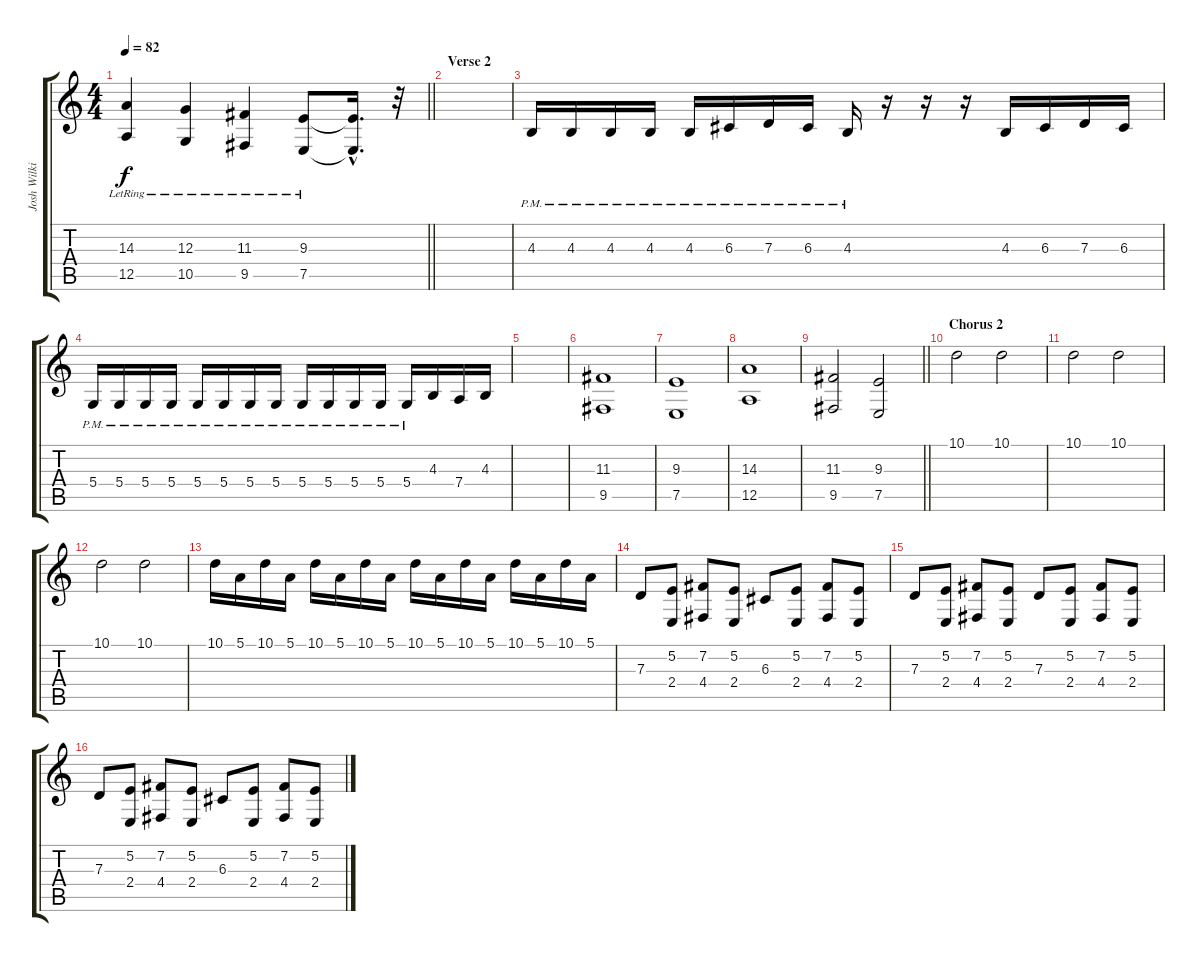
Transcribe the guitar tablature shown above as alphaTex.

\track ("Josh Wilkinson" "Josh Wilki") {instrument electricgrandpiano}
\staff {score tabs}
\tuning (E4 B3 G3 D3 A2 E2) {hide}
\ts (4 4)
\tempo 82
\clef g2
\barLineRight lightlight
\ks c
(14.3{lr} 12.5{lr}).4{dy f} (12.3{lr} 10.5{lr}).4 (11.3{lr} 9.5{lr}).4 (9.3{lr} 7.5{lr}).8 (9.3{hac t} 7.5{hac t}).16{d} r.32 |
\section ("" "Verse 2")
|
4.3{pm}.16 4.3{pm}.16 4.3{pm}.16 4.3{pm}.16 4.3{pm}.16 6.3{pm}.16 7.3{pm}.16 6.3{pm}.16 4.3{pm}.16 r.16 r.16 r.16 4.3.16 6.3.16 7.3.16 6.3.16 |
5.4{pm}.16 5.4{pm}.16 5.4{pm}.16 5.4{pm}.16 5.4{pm}.16 5.4{pm}.16 5.4{pm}.16 5.4{pm}.16 5.4{pm}.16 5.4{pm}.16 5.4{pm}.16 5.4{pm}.16 5.4{pm}.16 4.3.16 7.4.16 4.3.16 |
|
(11.3 9.5).1 |
(9.3 7.5).1 |
(14.3 12.5).1 |
\barLineRight lightlight
(11.3 9.5).2 (9.3 7.5).2 |
\section ("" "Chorus 2")
10.1.2{instrument pad3polysynth} 10.1.2 |
10.1.2 10.1.2 |
10.1.2 10.1.2 |
10.1.16{volume 14} 5.1.16 10.1.16 5.1.16 10.1.16 5.1.16 10.1.16 5.1.16 10.1.16 5.1.16 10.1.16 5.1.16 10.1.16 5.1.16 10.1.16 5.1.16 |
7.3.8{volume 9} (5.2 2.4).8 (7.2 4.4).8 (5.2 2.4).8 6.3.8 (5.2 2.4).8 (7.2 4.4).8 (5.2 2.4).8 |
7.3.8 (5.2 2.4).8 (7.2 4.4).8 (5.2 2.4).8 7.3.8 (5.2 2.4).8 (7.2 4.4).8 (5.2 2.4).8 |
7.3.8 (5.2 2.4).8 (7.2 4.4).8 (5.2 2.4).8 6.3.8 (5.2 2.4).8 (7.2 4.4).8 (5.2 2.4).8
